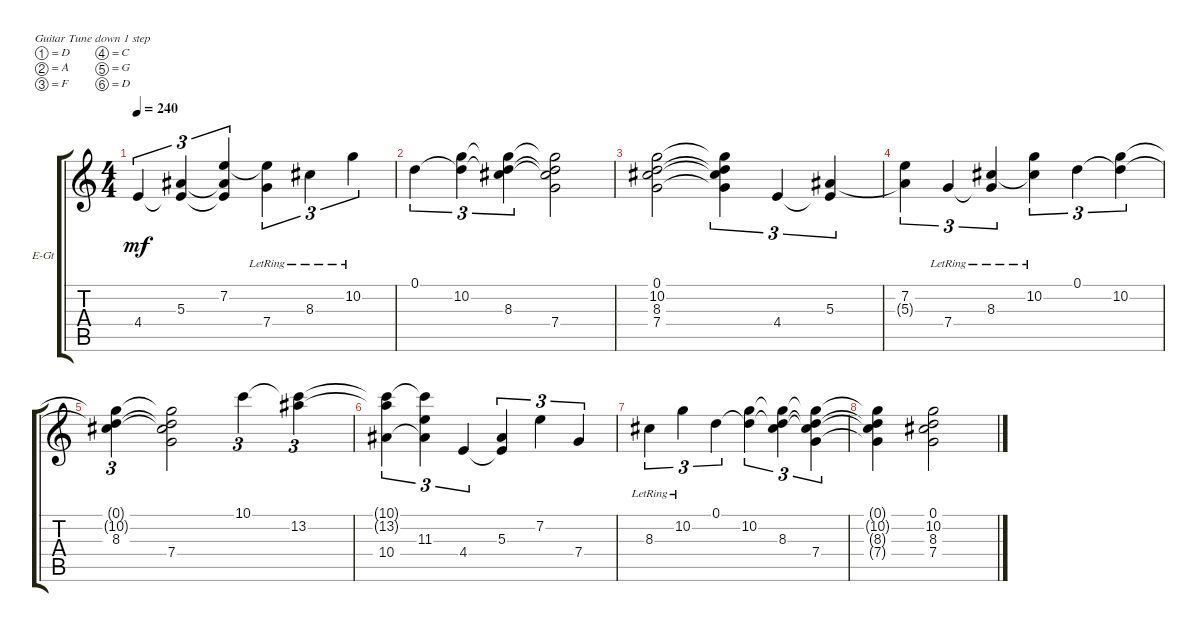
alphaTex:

\defaultSystemsLayout 4
\bracketExtendMode groupsimilarinstruments
\firstSystemTrackNameOrientation horizontal
\otherSystemsTrackNameOrientation horizontal
\track ("Electric Guitar" "E-Gt") {instrument distortionguitar}
\staff {score tabs}
\tuning (D4 A3 F3 C3 G2 D2)
\ts (4 4)
\tempo 240
\clef g2
\ks c
4.4.4{tu (3 2) dy mf instrument distortionguitar} (5.3 4.4{t}).4{tu (3 2)} (7.2 5.3{t} 4.4{t}).4{tu (3 2)} (7.4{lr} 7.2{t}).4{tu (3 2)} 8.3{lr}.4{tu (3 2)} 10.2{lr}.4{tu (3 2)} |
0.1.4{tu (3 2)} (10.2 0.1{t}).4{tu (3 2)} (8.3 0.1{t} 10.2{t}).4{tu (3 2)} (7.4 0.1{t} 10.2{t} 8.3{t}).2 |
(7.4 8.3 10.2 0.1).2 (7.4{t} 8.3{t} 10.2{t} 0.1{t}).4{tu (3 2)} 4.4.4{tu (3 2)} (5.3 4.4{t}).4{tu (3 2)} |
(7.2 5.3{t}).4{tu (3 2)} 7.4{lr}.4{tu (3 2)} (8.3{lr} 7.4{lr t}).4{tu (3 2)} (10.2{lr} 8.3{lr t}).4{tu (3 2)} 0.1.4{tu (3 2)} (10.2 0.1{t}).4{tu (3 2)} |
(8.3 10.2{t} 0.1{t}).4{tu (3 2)} (7.4 8.3{t} 10.2{t} 0.1{t}).2 10.1.4{tu (3 2)} (13.2 10.1{t}).4{tu (3 2)} |
(13.2{t} 10.1{t} 10.4).4{tu (3 2)} (11.3 10.1{t} 10.4{t}).4{tu (3 2)} 4.4.4{tu (3 2)} (5.3 4.4{t}).4{tu (3 2)} 7.2.4{tu (3 2)} 7.4.4{tu (3 2)} |
8.3{lr}.4{tu (3 2)} 10.2{lr}.4{tu (3 2)} 0.1.4{tu (3 2)} (10.2 0.1{t}).4{tu (3 2)} (8.3 0.1{t} 10.2{t}).4{tu (3 2)} (7.4 8.3{t} 10.2{t} 0.1{t}).4{tu (3 2)} |
(7.4{t} 8.3{t} 10.2{t} 0.1{t}).4 (7.4 8.3 10.2 0.1).2
